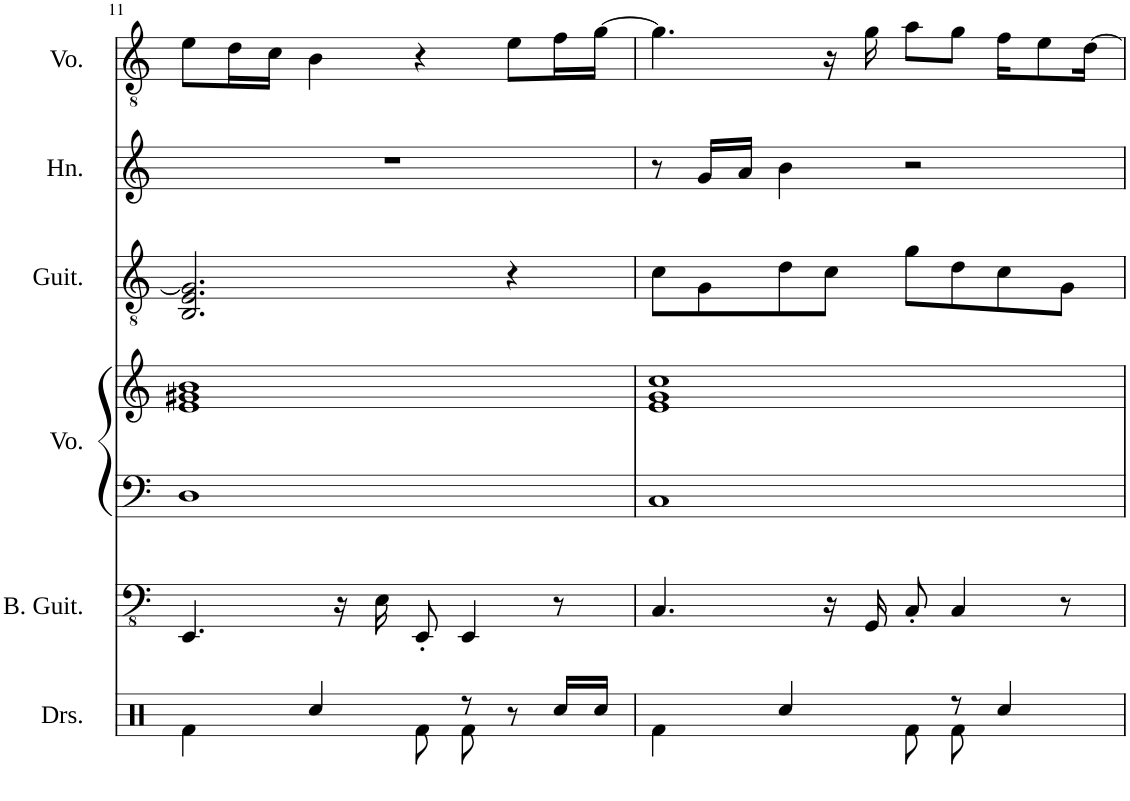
**kern	**kern	**kern	**kern	**kern	**kern	**kern
*part6	*part5	*part4	*part4	*part3	*part2	*part1
*staff7	*staff6	*staff5	*staff4	*staff3	*staff2	*staff1
*I"Drumset	*I"Bass Guitar	*I"Voice	*	*I"Guitar	*I"Horn	*I"Voice
*I'Drs.	*I'B. Guit.	*I'Vo.	*	*I'Guit.	*I'Hn.	*I'Vo.
!!LO:PB:g=z
*clefX	*clefFv4	*clefF4	*clefG2	*clefGv2	*clefG2	*clefGv2
*	*	*	*	*	*Trd4c7	*
*k[]	*k[]	*k[]	*k[]	*k[]	*k[]	*k[]
*M4/4	*M4/4	*M4/4	*M4/4	*M4/4	*M4/4	*M4/4
=11	=11	=11	=11	=11	=11	=11
*^	*	*	*	*	*	*
4Rf\	8ryy	4.EEE/	1D	1e 1g#X 1b	2.BB/ 2.E/ 2.G#/]	1r	8e\L
*v	*v	*	*	*	*	*	*
.	.	.	.	.	.	16d\L
.	.	.	.	.	.	16c\JJ
4Rcc/	.	.	.	.	.	4B\
.	16r	.	.	.	.	.
.	16EE\	.	.	.	.	.
8Rf\	8EEE'/	.	.	.	.	4r
*^	*	*	*	*	*	*
8r	8Rf\	4EEE/	.	.	.	.	.
8r	4ryy	.	.	.	4r	.	8e\L
16Rcc/LL	.	8r	.	.	.	.	16f\L
16Rcc/JJ	.	.	.	.	.	.	[16g\JJ
=12	=12	=12	=12	=12	=12	=12	=12
4Rf\	8ryy	4.CC/	1C	1e 1g 1cc	8c\L	8r	4.g\]
*v	*v	*	*	*	*	*	*
.	.	.	.	8G\	16g/LL	.
.	.	.	.	.	16a/JJ	.
4Rcc/	.	.	.	8d\	4b\	.
.	16r	.	.	8c\J	.	16r
.	16GGG/	.	.	.	.	16g\
8Rf\	8CC'/	.	.	8g\L	2r	8a\L
*^	*	*	*	*	*	*
8r	8Rf\	4CC/	.	.	8d\	.	8g\J
4Rcc/	4ryy	.	.	.	8c\	.	16f\KL
.	.	.	.	.	.	.	8e\
.	.	8r	.	.	8G\J	.	.
.	.	.	.	.	.	.	[16d\Jk
*v	*v	*	*	*	*	*	*
=	=	=	=	=	=	=
*-	*-	*-	*-	*-	*-	*-
